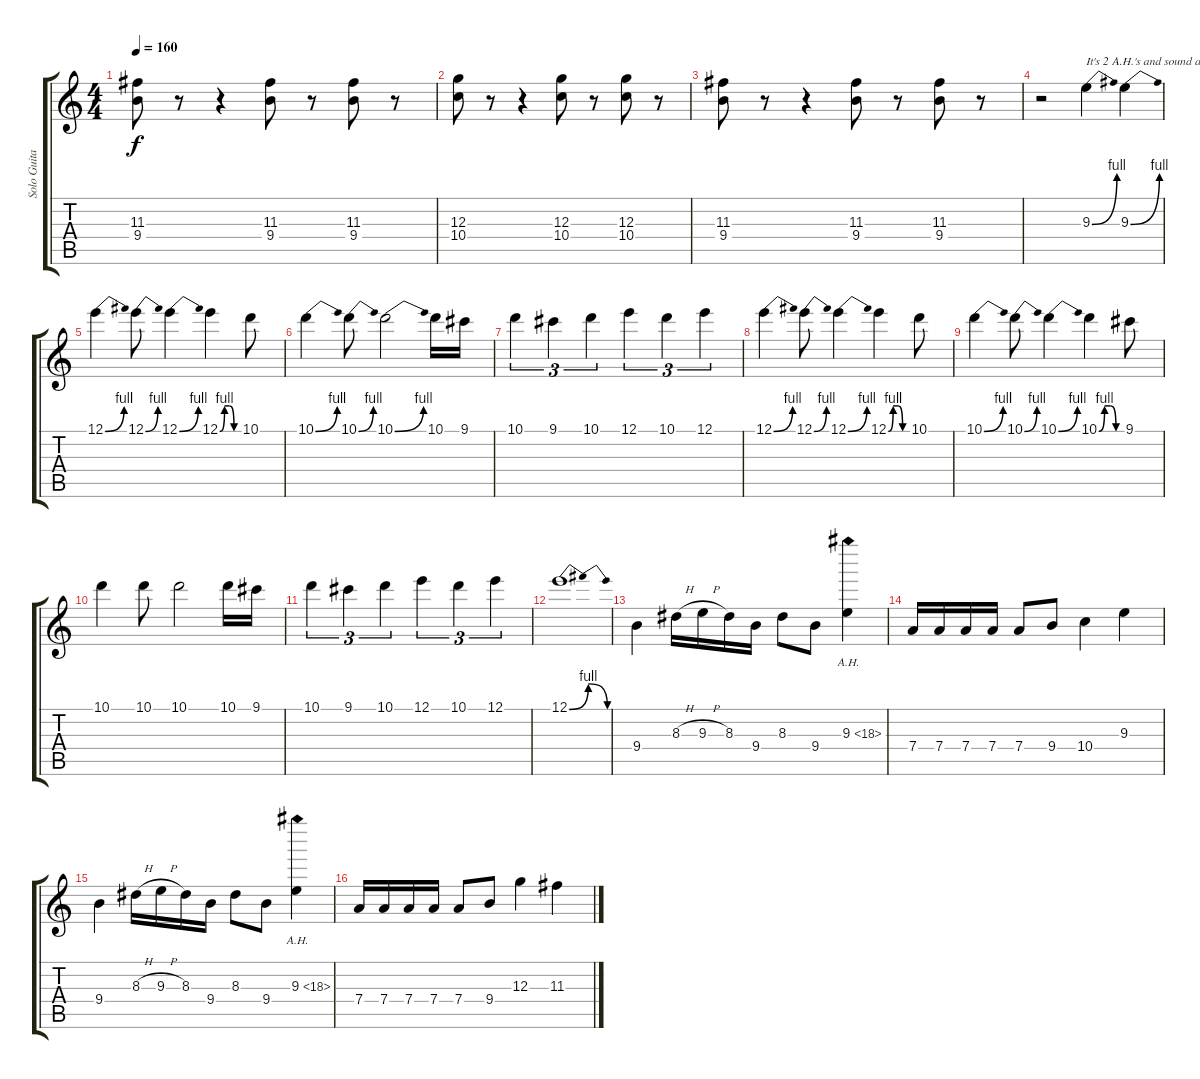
\track ("Solo Guitar" "Solo Guita") {instrument distortionguitar}
\staff {score tabs}
\tuning (E4 B3 G3 D3 A2 E2) {hide}
\ts (4 4)
\tempo 160
\clef g2
\ks c
(11.3 9.4).8{dy f} r.8 r.4 (11.3 9.4).8 r.8 (11.3 9.4).8 r.8 |
(12.3 10.4).8 r.8 r.4 (12.3 10.4).8 r.8 (12.3 10.4).8 r.8 |
(11.3 9.4).8 r.8 r.4 (11.3 9.4).8 r.8 (11.3 9.4).8 r.8 |
r.2 9.3{be (bend 0 0 60 4)}.4{txt "It's 2 A.H.'s and sound actually not as next bends" instrument guitarharmonics} 9.3{be (bend 0 0 60 4)}.4 |
12.1{be (bend 0 0 60 4)}.4{instrument distortionguitar} 12.1{be (bend 0 0 60 4)}.8 12.1{be (bend 0 0 60 4)}.4 12.1{be (custom 0 0 15 4 30 4 45 0 60 0)}.4 10.1.8 |
10.1{be (bend 0 0 60 4)}.4 10.1{be (bend 0 0 60 4)}.8 10.1{be (bend 0 0 60 4)}.2 10.1.16 9.1.16 |
10.1.4{tu (3 2)} 9.1.4{tu (3 2)} 10.1.4{tu (3 2)} 12.1.4{tu (3 2)} 10.1.4{tu (3 2)} 12.1.4{tu (3 2)} |
12.1{be (bend 0 0 60 4)}.4 12.1{be (bend 0 0 60 4)}.8 12.1{be (bend 0 0 60 4)}.4 12.1{be (custom 0 0 15 4 30 4 45 0 60 0)}.4 10.1.8 |
10.1{be (bend 0 0 60 4)}.4 10.1{be (bend 0 0 60 4)}.8 10.1{be (bend 0 0 60 4)}.4 10.1{be (custom 0 0 15 4 30 4 45 0 60 0)}.4 9.1.8 |
10.1.4 10.1.8 10.1.2 10.1.16 9.1.16 |
10.1.4{tu (3 2)} 9.1.4{tu (3 2)} 10.1.4{tu (3 2)} 12.1.4{tu (3 2)} 10.1.4{tu (3 2)} 12.1.4{tu (3 2)} |
12.1{be (bendrelease 0 0 5 4 15 4 60 0)}.1 |
9.4.4 8.3{h}.16 9.3{h}.16 8.3.16 9.4.16 8.3.8 9.4.8 9.3{ah 9}.4 |
7.4.16 7.4.16 7.4.16 7.4.16 7.4.8 9.4.8 10.4.4 9.3.4 |
9.4.4 8.3{h}.16 9.3{h}.16 8.3.16 9.4.16 8.3.8 9.4.8 9.3{ah 9}.4 |
7.4.16 7.4.16 7.4.16 7.4.16 7.4.8 9.4.8 12.3.4 11.3.4
